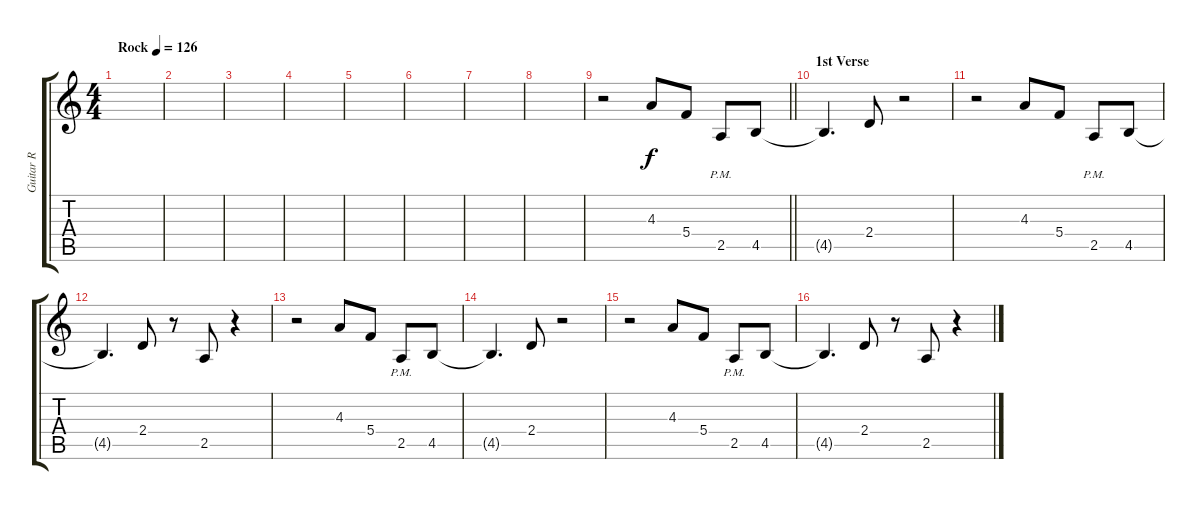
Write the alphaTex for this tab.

\track ("Guitar R" "Guitar R") {instrument distortionguitar}
\staff {score tabs}
\tuning (D4 A3 F3 C3 G2 D2) {hide}
\ts (4 4)
\tempo (126 "Rock")
\clef g2
\ks c
|
|
|
|
|
|
|
|
\barLineRight lightlight
r.2 4.3.8 5.4.8 2.5{pm}.8 4.5.8 |
\section ("" "1st Verse")
4.5{t}.4{d} 2.4.8 r.2 |
r.2 4.3.8 5.4.8 2.5{pm}.8 4.5.8 |
4.5{t}.4{d} 2.4.8 r.8 2.5.8 r.4 |
r.2 4.3.8 5.4.8 2.5{pm}.8 4.5.8 |
4.5{t}.4{d} 2.4.8 r.2 |
r.2 4.3.8 5.4.8 2.5{pm}.8 4.5.8 |
4.5{t}.4{d} 2.4.8 r.8 2.5.8 r.4
